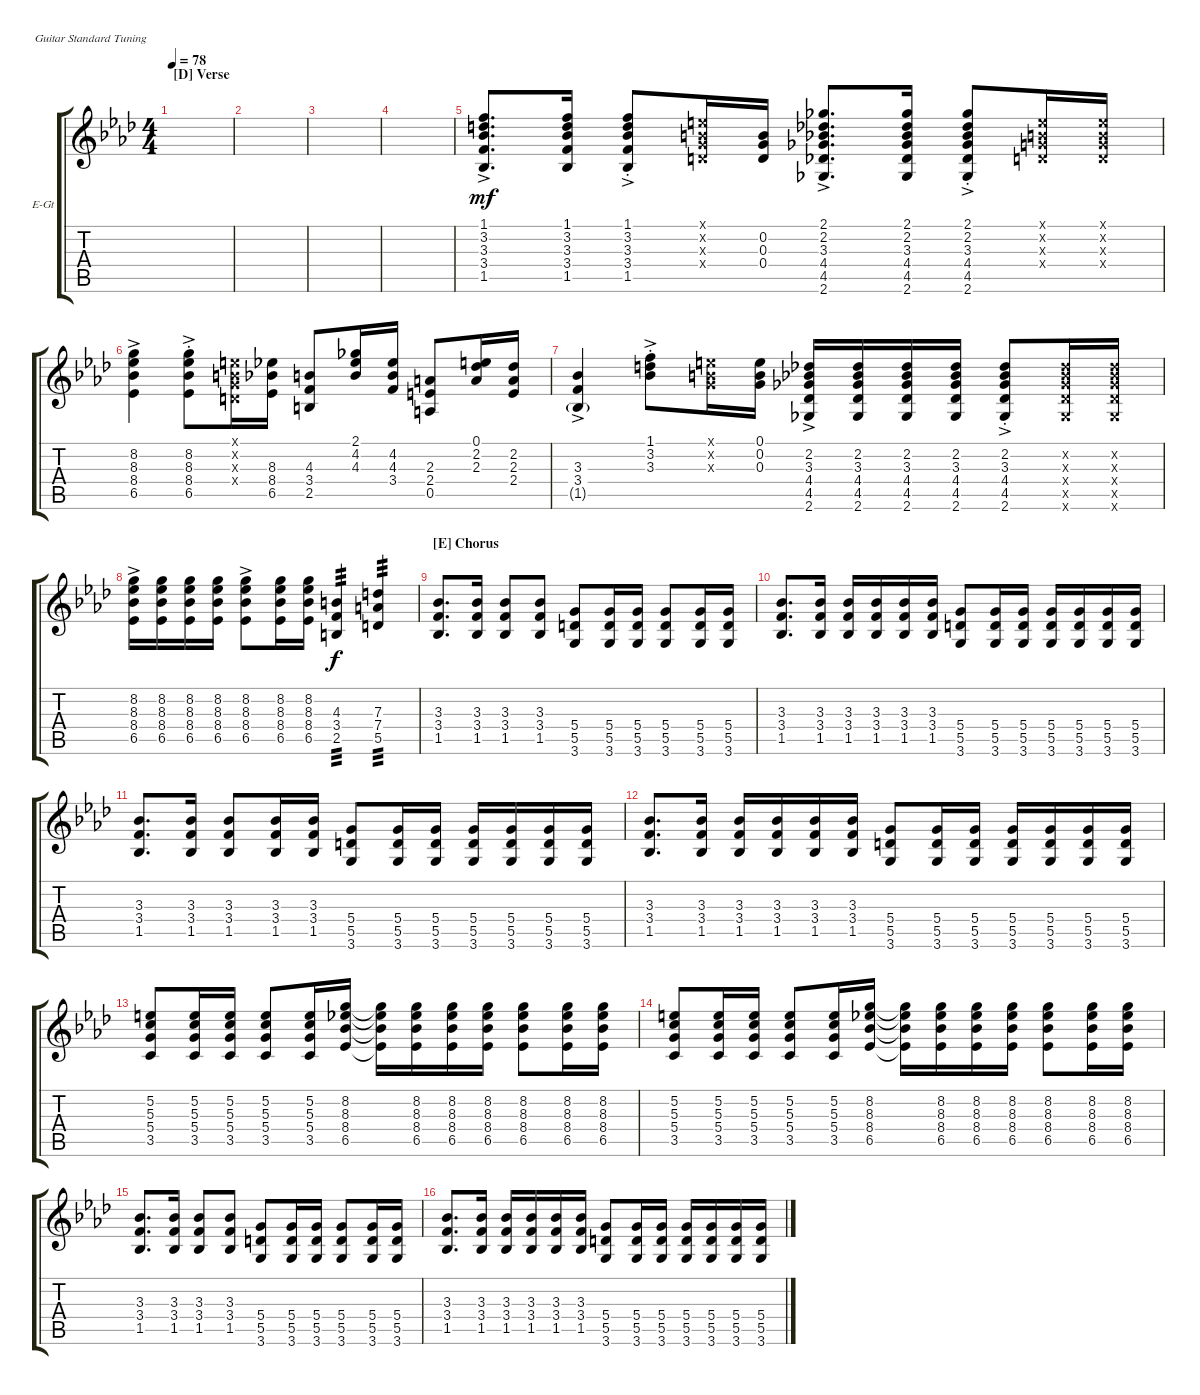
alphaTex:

\defaultSystemsLayout 4
\bracketExtendMode groupsimilarinstruments
\firstSystemTrackNameOrientation horizontal
\otherSystemsTrackNameOrientation horizontal
\track ("Electric Guitar" "E-Gt") {instrument distortionguitar}
\staff {score tabs}
\tuning (E4 B3 G3 D3 A2 E2)
\ts (4 4)
\section ("D" "Verse")
\tempo 78
\clef g2
\scale
1.07692
\ks ab
|
\scale
0.923077 |
\scale
1.07692 |
\scale
0.923077 |
\scale
1.07692 (1.5{ac} 3.4{ac} 3.3{ac} 3.2{ac} 1.1{ac}).8{d dy mf} (1.5 3.4 3.3 3.2 1.1).16 (1.5{ac st} 3.4{ac st} 3.3{ac st} 3.2{ac st} 1.1{ac st}).8 (0.2{x} 0.1{x} 0.3{x} 0.4{x}).16 (0.4 0.3 0.2).16 (2.6{ac} 4.5{ac} 4.4{ac} 3.3{ac} 2.2{ac} 2.1{ac}).8{d} (2.6 4.5 4.4 3.3 2.2 2.1).16 (2.6{ac st} 4.5{ac st} 4.4{ac st} 3.3{ac st} 2.2{ac st} 2.1{ac st}).8 (0.2{x} 0.1{x} 0.3{x} 0.4{x}).16 (0.2{x} 0.1{x} 0.3{x} 0.4{x}).16 |
\scale
0.923077 (6.5{ac} 8.4{ac} 8.3{ac} 8.2{ac}).4 (6.5{ac st} 8.4{ac st} 8.3{ac st} 8.2{ac st}).8 (0.2{x} 0.1{x} 0.3{x} 0.4{x}).16 (6.5 8.4 8.3).16 (2.5 3.4 4.3).8 (2.1 4.2 4.3).16 (4.3 4.2 3.4).16 (2.3 2.4 0.5).8 (0.1 2.2 2.3).16 (2.2 2.3 2.4).16 |
\scale
1.07692 (1.5{g} 3.4{ac} 3.3{ac}).4 (1.1{ac st} 3.2{ac st} 3.3{ac st}).8 (0.1{x} 0.2{x} 0.3{x}).16 (0.1 0.2 0.3).16 (2.6{ac} 4.5{ac} 4.4{ac} 3.3{ac} 2.2{ac}).16 (2.6 4.5 4.4 3.3 2.2).16 (2.6 4.5 4.4 3.3 2.2).16 (2.6 4.5 4.4 3.3 2.2).16 (2.6{ac st} 4.5{ac st} 4.4{ac st} 3.3{ac st} 2.2{ac st}).8 (2.6{x} 4.5{x} 4.4{x} 3.3{x} 2.2{x}).16 (2.6{x} 4.5{x} 4.4{x} 3.3{x} 2.2{x}).16 |
\scale
0.923077 (6.5{ac} 8.4{ac} 8.2{ac} 8.3{ac}).16 (6.5 8.4 8.2 8.3).16 (6.5 8.4 8.2 8.3).16 (6.5 8.4 8.2 8.3).16 (6.5{ac} 8.4{ac} 8.2{ac} 8.3{ac}).8 (6.5 8.4 8.2 8.3).16 (6.5 8.4 8.2 8.3).16 (2.5 3.4 4.3).4{tp 3 dy f} (5.5 7.3 7.4).4{tp 3} |
\section ("E" "Chorus")
\scale
1.07692 (1.5 3.4 3.3).8{d} (1.5 3.4 3.3).16 (1.5 3.4 3.3).8 (1.5 3.4 3.3).8 (3.6 5.5 5.4).8 (3.6 5.5 5.4).16 (3.6 5.5 5.4).16 (3.6 5.5 5.4).8 (3.6 5.5 5.4).16 (3.6 5.5 5.4).16 |
\scale
0.923077 (1.5 3.4 3.3).8{d} (1.5 3.4 3.3).16 (1.5 3.4 3.3).16 (1.5 3.4 3.3).16 (1.5 3.4 3.3).16 (1.5 3.4 3.3).16 (3.6 5.5 5.4).8 (3.6 5.5 5.4).16 (3.6 5.5 5.4).16 (3.6 5.5 5.4).16 (3.6 5.5 5.4).16 (3.6 5.5 5.4).16 (3.6 5.5 5.4).16 |
\scale
1.07692 (1.5 3.4 3.3).8{d} (1.5 3.4 3.3).16 (1.5 3.4 3.3).8 (1.5 3.4 3.3).16 (1.5 3.4 3.3).16 (3.6 5.5 5.4).8 (3.6 5.5 5.4).16 (3.6 5.5 5.4).16 (3.6 5.5 5.4).16 (3.6 5.5 5.4).16 (3.6 5.5 5.4).16 (3.6 5.5 5.4).16 |
\scale
0.923077 (1.5 3.4 3.3).8{d} (1.5 3.4 3.3).16 (1.5 3.4 3.3).16 (1.5 3.4 3.3).16 (1.5 3.4 3.3).16 (1.5 3.4 3.3).16 (3.6 5.5 5.4).8 (3.6 5.5 5.4).16 (3.6 5.5 5.4).16 (3.6 5.5 5.4).16 (3.6 5.5 5.4).16 (3.6 5.5 5.4).16 (3.6 5.5 5.4).16 |
\scale
1.07692 (3.5 5.4 5.3 5.2).8 (3.5 5.4 5.3 5.2).16 (3.5 5.4 5.3 5.2).16 (3.5 5.4 5.3 5.2).8 (3.5 5.4 5.3 5.2).16 (6.5 8.4 8.3 8.2).16 (6.5{t} 8.4{t} 8.3{t} 8.2{t}).16 (6.5 8.4 8.3 8.2).16 (6.5 8.4 8.3 8.2).16 (6.5 8.4 8.3 8.2).16 (6.5 8.4 8.3 8.2).8 (6.5 8.4 8.3 8.2).16 (6.5 8.4 8.3 8.2).16 |
\scale
0.923077 (3.5 5.4 5.3 5.2).8 (3.5 5.4 5.3 5.2).16 (3.5 5.4 5.3 5.2).16 (3.5 5.4 5.3 5.2).8 (3.5 5.4 5.3 5.2).16 (6.5 8.4 8.3 8.2).16 (6.5{t} 8.4{t} 8.3{t} 8.2{t}).16 (6.5 8.4 8.3 8.2).16 (6.5 8.4 8.3 8.2).16 (6.5 8.4 8.3 8.2).16 (6.5 8.4 8.3 8.2).8 (6.5 8.4 8.3 8.2).16 (6.5 8.4 8.3 8.2).16 |
\scale
1.07692 (1.5 3.4 3.3).8{d} (1.5 3.4 3.3).16 (1.5 3.4 3.3).8 (1.5 3.4 3.3).8 (3.6 5.5 5.4).8 (3.6 5.5 5.4).16 (3.6 5.5 5.4).16 (3.6 5.5 5.4).8 (3.6 5.5 5.4).16 (3.6 5.5 5.4).16 |
\scale
0.923077 (1.5 3.4 3.3).8{d} (1.5 3.4 3.3).16 (1.5 3.4 3.3).16 (1.5 3.4 3.3).16 (1.5 3.4 3.3).16 (1.5 3.4 3.3).16 (3.6 5.5 5.4).8 (3.6 5.5 5.4).16 (3.6 5.5 5.4).16 (3.6 5.5 5.4).16 (3.6 5.5 5.4).16 (3.6 5.5 5.4).16 (3.6 5.5 5.4).16
